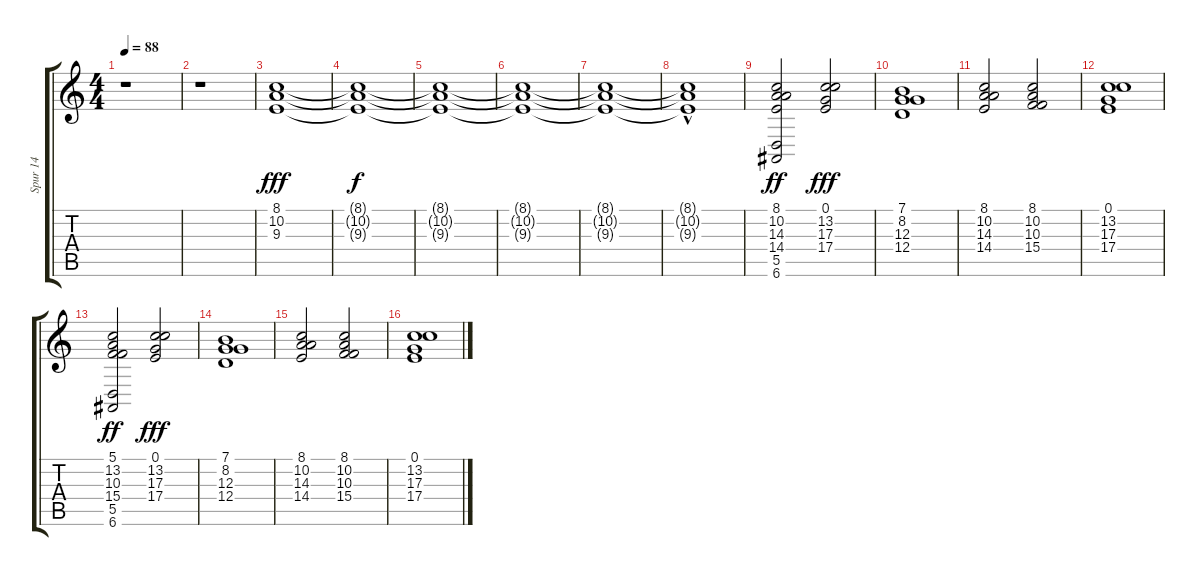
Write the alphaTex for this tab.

\track ("Spur 14" "Spur 14") {instrument pad8sweep}
\staff {score tabs}
\tuning (E4 B3 G3 D3 A2 E2) {hide}
\ts (4 4)
\tempo 88
\clef g2
\ks c
r.1{dy fff instrument pad8sweep} |
r.1 |
(8.1 10.2 9.3).1 |
(8.1{t} 10.2{t} 9.3{t}).1{dy f} |
(8.1{t} 10.2{t} 9.3{t}).1 |
(8.1{t} 10.2{t} 9.3{t}).1 |
(8.1{t} 10.2{t} 9.3{t}).1 |
(8.1{t} 10.2{t} 9.3{hac t}).1 |
(8.1 10.2 14.3 14.4 5.5 6.6).2{dy ff instrument pad8sweep} (0.1 13.2 17.3 17.4).2{dy fff} |
(7.1 8.2 12.3 12.4).1 |
(8.1 10.2 14.3 14.4).2 (8.1 10.2 10.3 15.4).2 |
(0.1 13.2 17.3 17.4).1 |
(5.1 13.2 10.3 15.4 5.5 6.6).2{dy ff} (0.1 13.2 17.3 17.4).2{dy fff} |
(7.1 8.2 12.3 12.4).1 |
(8.1 10.2 14.3 14.4).2 (8.1 10.2 10.3 15.4).2 |
(0.1 13.2 17.3 17.4).1
